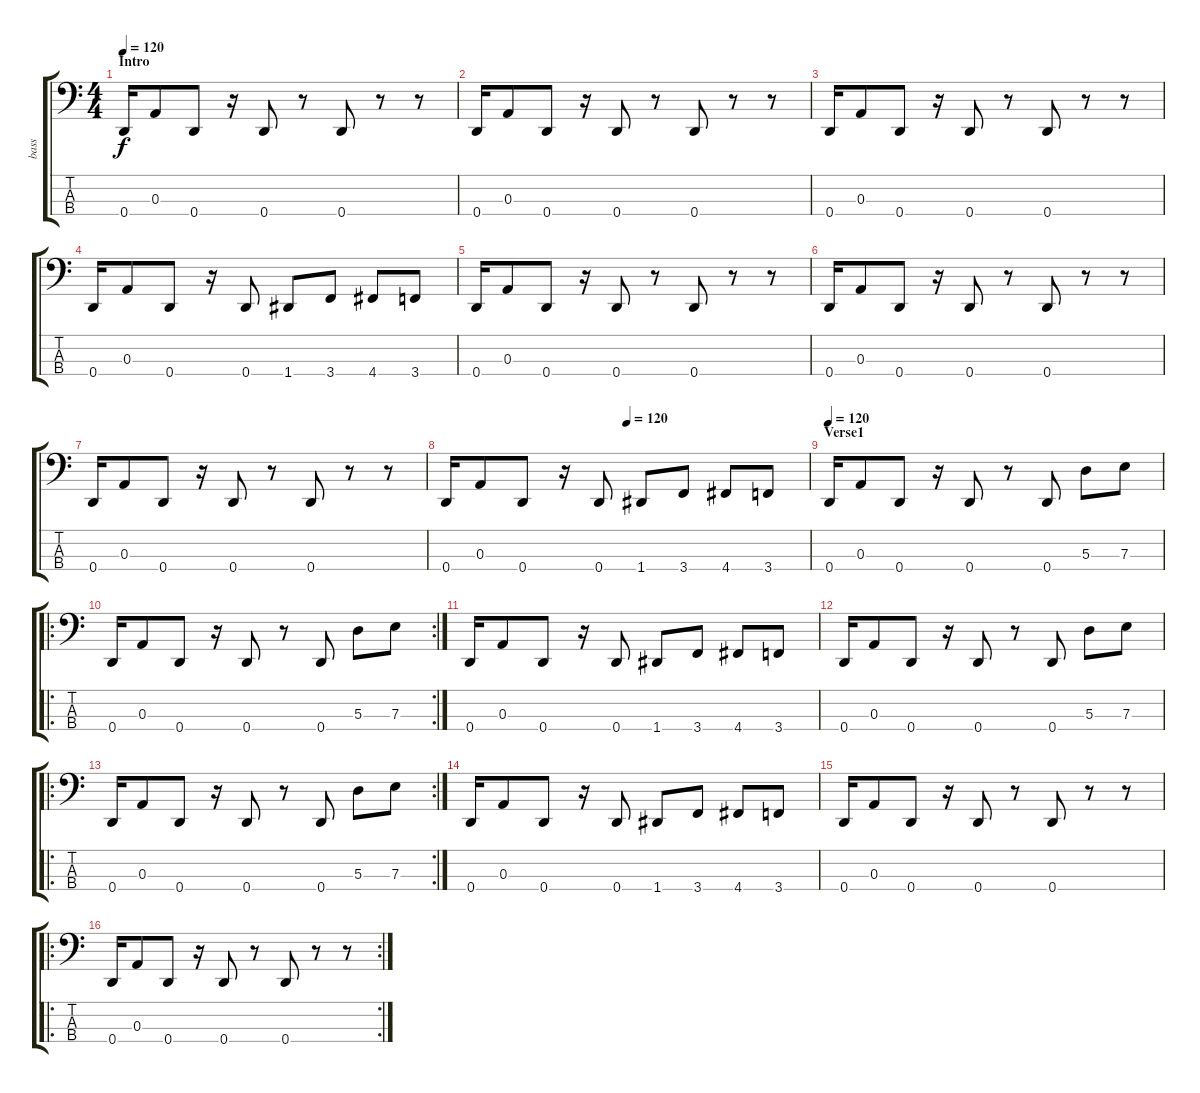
\track ("bass" "bass") {instrument electricbassfinger}
\staff {score tabs}
\tuning (G2 D2 A1 D1) {hide}
\ts (4 4)
\section ("" "Intro")
\tempo 120
\clef f4
\ks c
0.4.16{dy f instrument electricbassfinger} 0.3.8 0.4.8 r.16 0.4.8 r.8 0.4.8 r.8 r.8 |
0.4.16 0.3.8 0.4.8 r.16 0.4.8 r.8 0.4.8 r.8 r.8 |
0.4.16 0.3.8 0.4.8 r.16 0.4.8 r.8 0.4.8 r.8 r.8 |
0.4.16 0.3.8 0.4.8 r.16 0.4.8 1.4.8 3.4.8 4.4.8 3.4.8 |
0.4.16 0.3.8 0.4.8 r.16 0.4.8 r.8 0.4.8 r.8 r.8 |
0.4.16 0.3.8 0.4.8 r.16 0.4.8 r.8 0.4.8 r.8 r.8 |
0.4.16 0.3.8 0.4.8 r.16 0.4.8 r.8 0.4.8 r.8 r.8 |
\tempo (120 0.5)
0.4.16 0.3.8 0.4.8 r.16 0.4.8 1.4.8 3.4.8 4.4.8 3.4.8 |
\section ("" "Verse1")
\tempo 120
0.4.16 0.3.8 0.4.8 r.16 0.4.8 r.8 0.4.8 5.3.8 7.3.8 |
\ro
\rc 2
0.4.16 0.3.8 0.4.8 r.16 0.4.8 r.8 0.4.8 5.3.8 7.3.8 |
0.4.16 0.3.8 0.4.8 r.16 0.4.8 1.4.8 3.4.8 4.4.8 3.4.8 |
0.4.16 0.3.8 0.4.8 r.16 0.4.8 r.8 0.4.8 5.3.8 7.3.8 |
\ro
\rc 2
0.4.16 0.3.8 0.4.8 r.16 0.4.8 r.8 0.4.8 5.3.8 7.3.8 |
0.4.16 0.3.8 0.4.8 r.16 0.4.8 1.4.8 3.4.8 4.4.8 3.4.8 |
0.4.16 0.3.8 0.4.8 r.16 0.4.8 r.8 0.4.8 r.8 r.8 |
\ro
\rc 2
0.4.16 0.3.8 0.4.8 r.16 0.4.8 r.8 0.4.8 r.8 r.8
